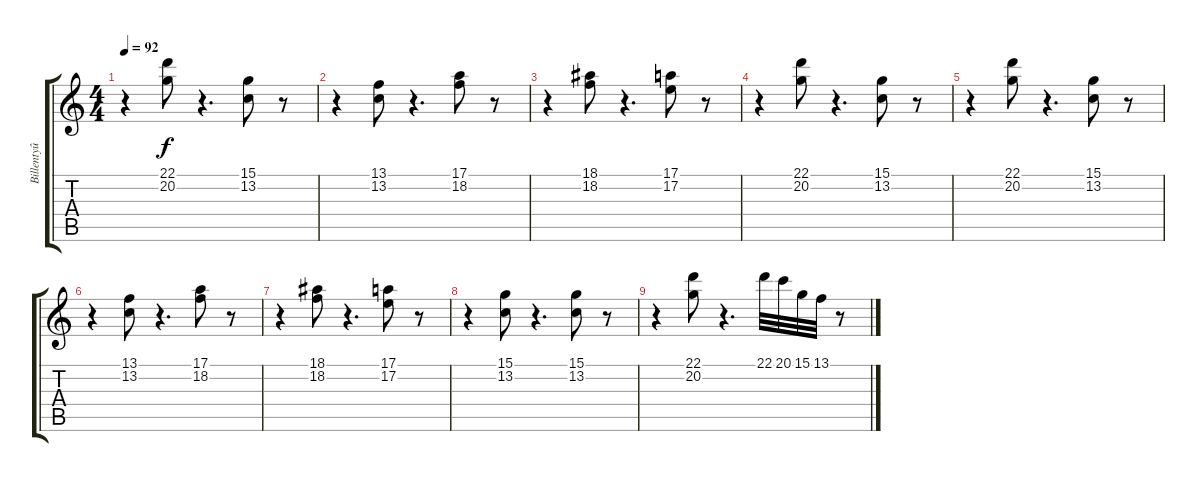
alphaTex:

\track ("Billentyû" "Billentyû") {instrument acousticgrandpiano}
\staff {score tabs}
\tuning (E4 B3 G3 D3 A2 E2) {hide}
\ts (4 4)
\tempo 92
\clef g2
\ks c
r.4{dy f} (22.1 20.2).8 r.4{d} (15.1 13.2).8 r.8 |
r.4 (13.1 13.2).8 r.4{d} (17.1 18.2).8 r.8 |
r.4 (18.1 18.2).8 r.4{d} (17.1 17.2).8 r.8 |
r.4 (22.1 20.2).8 r.4{d} (15.1 13.2).8 r.8 |
r.4 (22.1 20.2).8 r.4{d} (15.1 13.2).8 r.8 |
r.4 (13.1 13.2).8 r.4{d} (17.1 18.2).8 r.8 |
r.4 (18.1 18.2).8 r.4{d} (17.1 17.2).8 r.8 |
r.4 (15.1 13.2).8 r.4{d} (15.1 13.2).8 r.8 |
r.4 (22.1 20.2).8 r.4{d} 22.1.32 20.1.32 15.1.32 13.1.32 r.8
